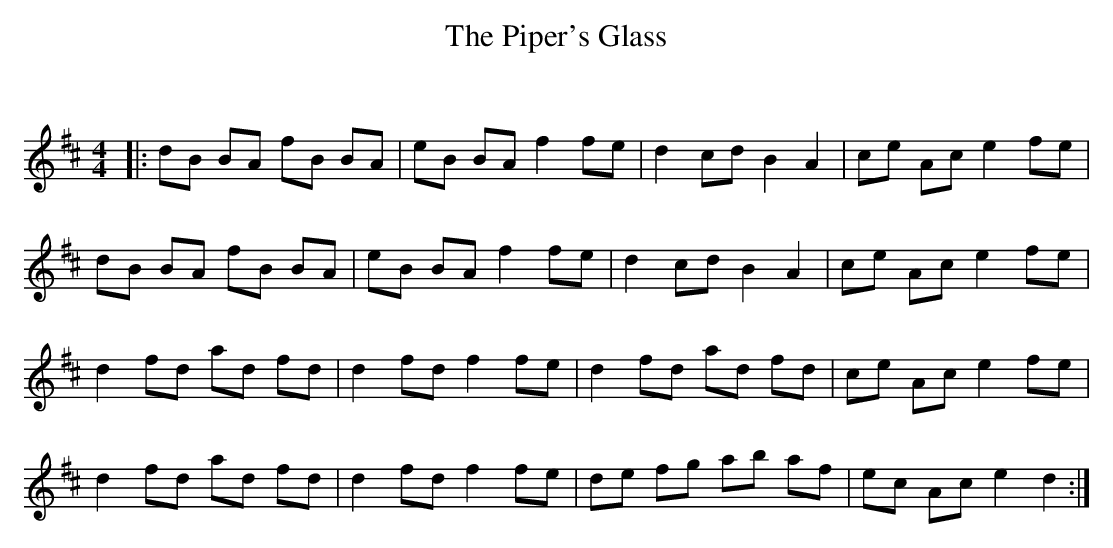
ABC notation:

X:1
T: The Piper's Glass
C:
Q: 232
K:D
M:4/4
L:1/8
|:dB BA fB BA|eB BA f2 fe|d2 cd B2 A2|ce Ac e2 fe|
dB BA fB BA|eB BA f2 fe|d2 cd B2 A2|ce Ac e2 fe|
d2 fd ad fd|d2 fd f2 fe|d2 fd ad fd|ce Ac e2 fe|
d2 fd ad fd|d2 fd f2 fe|de fg ab af|ec Ac e2 d2:|
